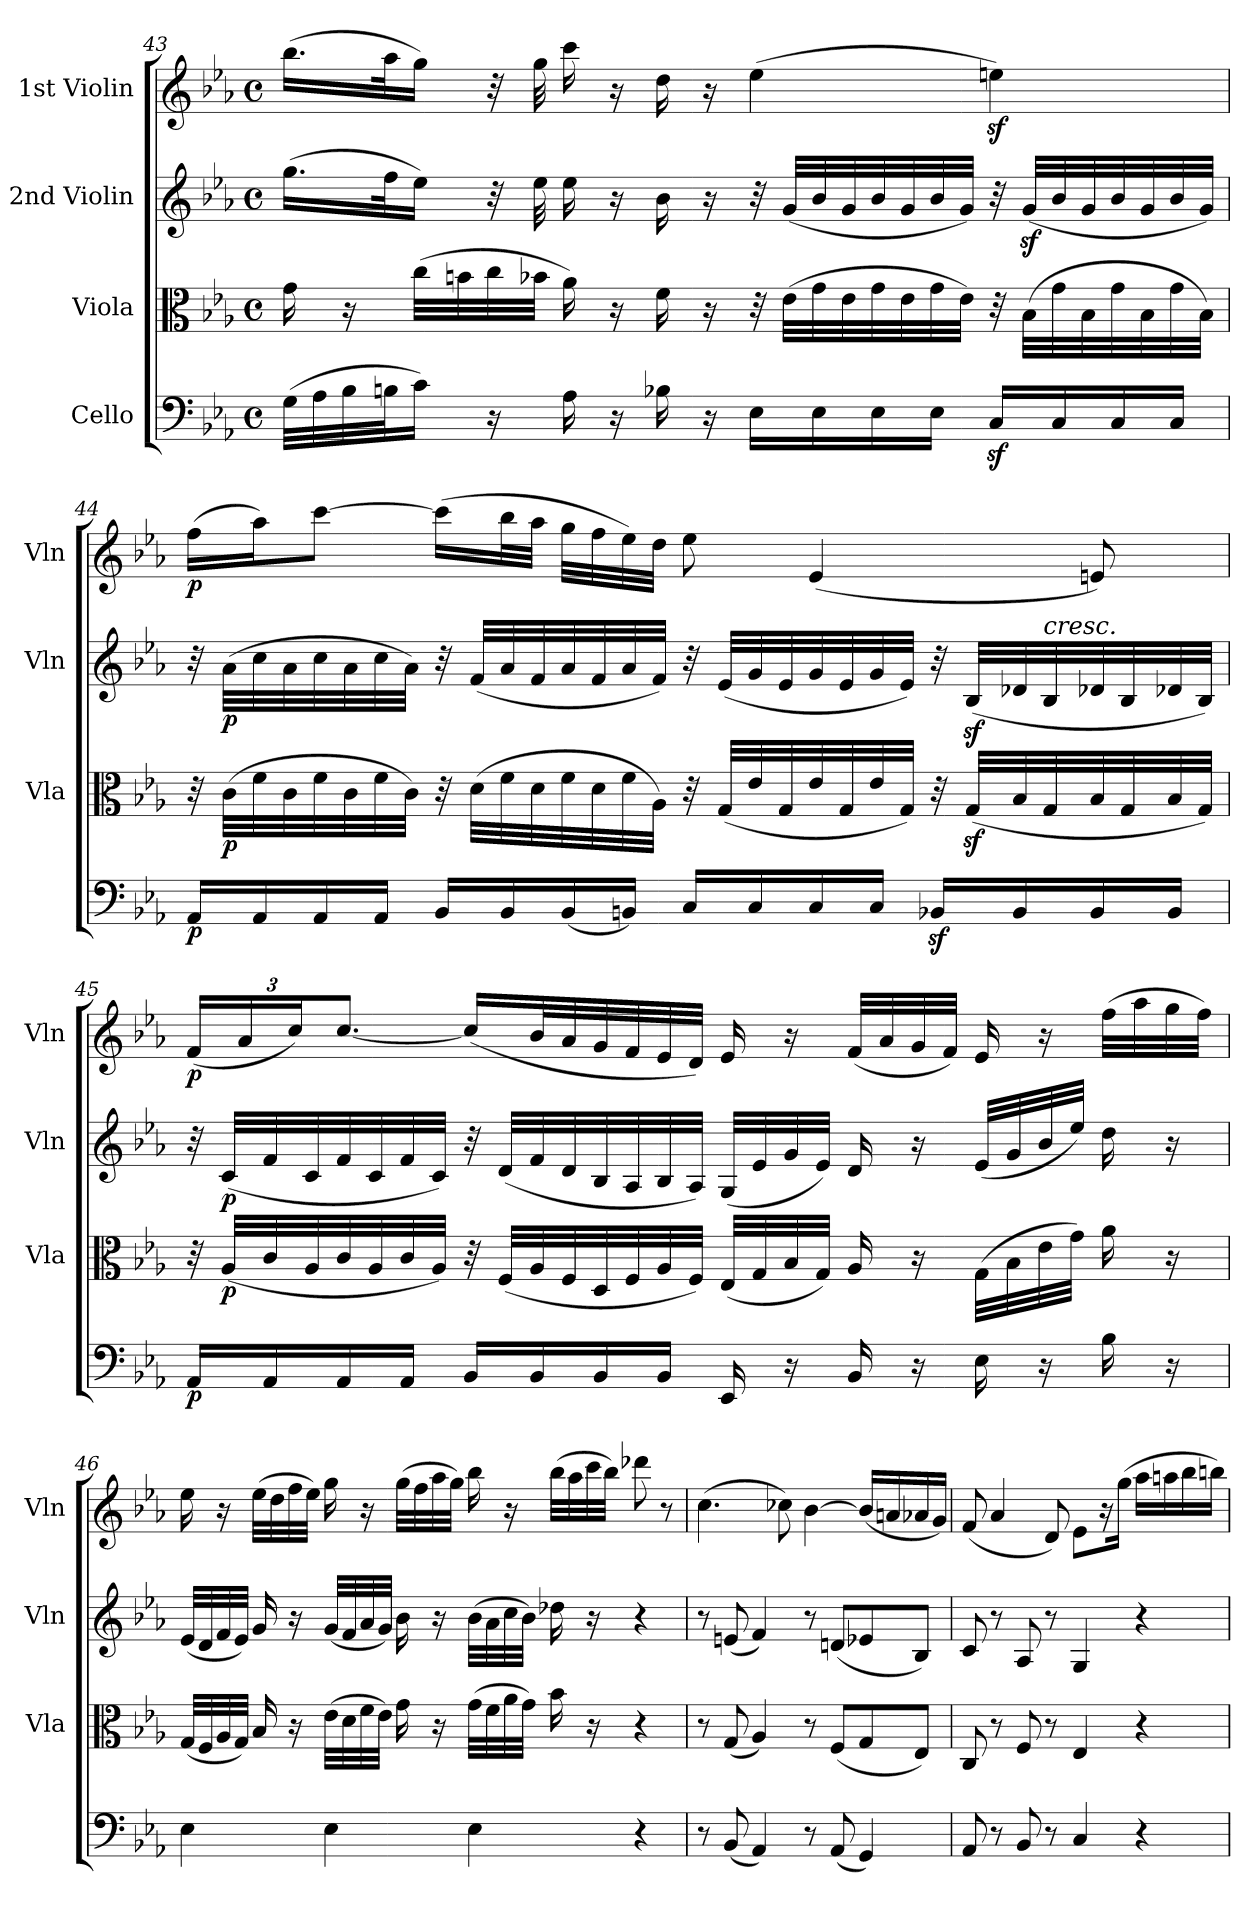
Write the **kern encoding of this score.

**kern	**dynam	**kern	**dynam	**kern	**dynam	**kern	**dynam
*part4	*part4	*part3	*part3	*part2	*part2	*part1	*part1
*staff4	*staff4	*staff3	*staff3	*staff2	*staff2	*staff1	*staff1
*I"Cello	*	*I"Viola	*	*I"2nd Violin	*	*I"1st Violin	*
*	*	*I'Vla	*	*I'Vln	*	*I'Vln	*
*clefF4	*	*clefC3	*	*clefG2	*	*clefG2	*
*k[b-e-a-]	*	*k[b-e-a-]	*	*k[b-e-a-]	*	*k[b-e-a-]	*
*E-:	*	*E-:	*	*E-:	*	*E-:	*
*M4/4	*	*M4/4	*	*M4/4	*	*M4/4	*
*met(c)	*	*met(c)	*	*met(c)	*	*met(c)	*
=43	=43	=43	=43	=43	=43	=43	=43
(32G\LLL	.	16g\	.	(16.gg\LL	.	(16.bb-\LL	.
32A-\	.	.	.	.	.	.	.
32B-\	.	16r	.	.	.	.	.
32Bn\J	.	.	.	32ff\k	.	32aa-\k	.
16c\JJ)	.	(32cc\LLL	.	16ee-\JJ)	.	16gg\JJ)	.
.	.	32bn\	.	.	.	.	.
16r	.	32cc\	.	32r	.	32r	.
.	.	32b-X\JJJ	.	32ee-\	.	32gg\	.
16A-\	.	16a-\)	.	16ee-\	.	16ccc\	.
16r	.	16r	.	16r	.	16r	.
16B-X\	.	16f\	.	16b-\	.	16dd\	.
16r	.	16r	.	16r	.	16r	.
16E-\LL	.	32r	.	32r	.	(4ee-\	.
.	.	(32e-\LLL	.	(32g/LLL	.	.	.
16E-\	.	32g\	.	32b-/	.	.	.
.	.	32e-\	.	32g/	.	.	.
16E-\	.	32g\	.	32b-/	.	.	.
.	.	32e-\	.	32g/	.	.	.
16E-\JJ	.	32g\	.	32b-/	.	.	.
.	.	32e-\JJJ)	.	32g/JJJ)	.	.	.
16Cz</LL	.	32r	.	32r	.	4eenz<\)	.
.	.	(32B-\LLL	.	(32gz</LLL	.	.	.
16C/	.	32g\	.	32b-/	.	.	.
.	.	32B-\	.	32g/	.	.	.
16C/	.	32g\	.	32b-/	.	.	.
.	.	32B-\	.	32g/	.	.	.
16C/JJ	.	32g\	.	32b-/	.	.	.
.	.	32B-\JJJ)	.	32g/JJJ)	.	.	.
=44	=44	=44	=44	=44	=44	=44	=44
!	!LO:DY:b	!	!	!	!	!	!LO:DY:b
16AA-/LL	p	32r	.	32r	.	(16ff\LL	p
!	!	!	!LO:DY:b	!	!LO:DY:b	!	!
.	.	(32c\LLL	p	(32a-\LLL	p	.	.
16AA-/	.	32f\	.	32cc\	.	16aa-\J)	.
.	.	32c\	.	32a-\	.	.	.
16AA-/	.	32f\	.	32cc\	.	[8ccc\J	.
.	.	32c\	.	32a-\	.	.	.
16AA-/JJ	.	32f\	.	32cc\	.	.	.
.	.	32c\JJJ)	.	32a-\JJJ)	.	.	.
16BB-/LL	.	32r	.	32r	.	(16ccc\LL]	.
.	.	(32d\LLL	.	(32f/LLL	.	.	.
16BB-/	.	32f\	.	32a-/	.	32bb-\L	.
.	.	32d\	.	32f/	.	32aa-\JJJ	.
(16BB-/	.	32f\	.	32a-/	.	32gg\LLL	.
.	.	32d\	.	32f/	.	32ff\	.
16BBn/JJ)	.	32f\	.	32a-/	.	32ee-\)	.
.	.	32A-\JJJ)	.	32f/JJJ)	.	32dd\JJJ	.
16C/LL	.	32r	.	32r	.	8ee-\	.
.	.	(32G/LLL	.	(32e-/LLL	.	.	.
16C/	.	32e-/	.	32g/	.	.	.
.	.	32G/	.	32e-/	.	.	.
16C/	.	32e-/	.	32g/	.	(4e-/	.
.	.	32G/	.	32e-/	.	.	.
16C/JJ	.	32e-/	.	32g/	.	.	.
.	.	32G/JJJ)	.	32e-/JJJ)	.	.	.
16BB-Xz</LL	.	32r	.	32r	.	.	.
.	.	(32Gz</LLL	.	(32B-z</LLL	.	.	.
16BB-/	.	32B-/	.	32d-X/	.	.	.
!	!	!	!	!LO:TX:a:i:t=cresc.	!	!	!
.	.	32G/	.	32B-/	.	.	.
16BB-/	.	32B-/	.	32d-X/	.	8en/)	.
.	.	32G/	.	32B-/	.	.	.
16BB-/JJ	.	32B-/	.	32d-X/	.	.	.
.	.	32G/JJJ)	.	32B-/JJJ)	.	.	.
=45	=45	=45	=45	=45	=45	=45	=45
!	!LO:DY:b	!	!	!	!	!	!LO:DY:b
16AA-/LL	p	32r	.	32r	.	(24f/LL	p
!	!	!	!LO:DY:b	!	!LO:DY:b	!	!
.	.	(32A-/LLL	p	(32c/LLL	p	.	.
.	.	.	.	.	.	24a-/	.
16AA-/	.	32c/	.	32f/	.	.	.
.	.	.	.	.	.	24cc/J)	.
.	.	32A-/	.	32c/	.	.	.
16AA-/	.	32c/	.	32f/	.	[12.cc/J	.
.	.	32A-/	.	32c/	.	.	.
16AA-/JJ	.	32c/	.	32f/	.	.	.
.	.	32A-/JJJ)	.	32c/JJJ)	.	.	.
16BB-/LL	.	32r	.	32r	.	(16cc/LL]	.
.	.	(32F/LLL	.	(32d/LLL	.	.	.
16BB-/	.	32A-/	.	32f/	.	32b-/L	.
.	.	32F/	.	32d/	.	32a-/	.
16BB-/	.	32D/	.	32B-/	.	32g/	.
.	.	32F/	.	32A-/	.	32f/	.
16BB-/JJ	.	32A-/	.	32B-/	.	32e-/	.
.	.	32F/JJJ)	.	32A-/JJJ)	.	32d/JJJ)	.
16EE-/	.	(32E-/LLL	.	(32G/LLL	.	16e-/	.
.	.	32G/	.	32e-/	.	.	.
16r	.	32B-/	.	32g/	.	16r	.
.	.	32G/JJJ)	.	32e-/JJJ)	.	.	.
16BB-/	.	16A-/	.	16d/	.	(32f/LLL	.
.	.	.	.	.	.	32a-/	.
16r	.	16r	.	16r	.	32g/	.
.	.	.	.	.	.	32f/JJJ)	.
16E-\	.	(32G\LLL	.	(32e-/LLL	.	16e-/	.
.	.	32B-\	.	32g/	.	.	.
16r	.	32e-\	.	32b-/	.	16r	.
.	.	32g\JJJ)	.	32ee-/JJJ)	.	.	.
16B-\	.	16a-\	.	16dd\	.	(32ff\LLL	.
.	.	.	.	.	.	32aa-\	.
16r	.	16r	.	16r	.	32gg\	.
.	.	.	.	.	.	32ff\JJJ)	.
=46	=46	=46	=46	=46	=46	=46	=46
4E-\	.	(32G/LLL	.	(32e-/LLL	.	16ee-\	.
.	.	32F/	.	32d/	.	.	.
.	.	32A-/	.	32f/	.	16r	.
.	.	32G/JJJ)	.	32e-/JJJ)	.	.	.
.	.	16B-/	.	16g/	.	(32ee-\LLL	.
.	.	.	.	.	.	32dd\	.
.	.	16r	.	16r	.	32ff\	.
.	.	.	.	.	.	32ee-\JJJ)	.
4E-\	.	(32e-\LLL	.	(32g/LLL	.	16gg\	.
.	.	32d\	.	32f/	.	.	.
.	.	32f\	.	32a-/	.	16r	.
.	.	32e-\JJJ)	.	32g/JJJ)	.	.	.
.	.	16g\	.	16b-\	.	(32gg\LLL	.
.	.	.	.	.	.	32ff\	.
.	.	16r	.	16r	.	32aa-\	.
.	.	.	.	.	.	32gg\JJJ)	.
4E-\	.	(32g\LLL	.	(32b-\LLL	.	16bb-\	.
.	.	32f\	.	32a-\	.	.	.
.	.	32a-\	.	32cc\	.	16r	.
.	.	32g\JJJ)	.	32b-\JJJ)	.	.	.
.	.	16b-\	.	16dd-X\	.	(32bb-\LLL	.
.	.	.	.	.	.	32aa-\	.
.	.	16r	.	16r	.	32ccc\	.
.	.	.	.	.	.	32bb-\JJJ)	.
4r	.	4r	.	4r	.	8ddd-X\	.
.	.	.	.	.	.	8r	.
=47	=47	=47	=47	=47	=47	=47	=47
8r	.	8r	.	8r	.	(4.cc\	.
(8BB-/	.	(8G/	.	(8en/	.	.	.
4AA-/)	.	4A-/)	.	4f/)	.	.	.
.	.	.	.	.	.	8cc-X\)	.
8r	.	8r	.	8r	.	[4b-\	.
(8AA-/	.	(8F/L	.	(8dn/L	.	.	.
4GG/)	.	8G/	.	8e-X/	.	(16b-/LL]	.
.	.	.	.	.	.	16an/	.
.	.	8E-/J)	.	8B-/J)	.	16a-X/	.
.	.	.	.	.	.	16g/JJ)	.
=48	=48	=48	=48	=48	=48	=48	=48
8AA-/	.	8C/	.	8c/	.	(8f/	.
8r	.	8r	.	8r	.	4a-/	.
8BB-/	.	8F/	.	8A-/	.	.	.
8r	.	8r	.	8r	.	8d/)	.
4C/	.	4E-/	.	4G/	.	8e-\L	.
.	.	.	.	.	.	16r	.
.	.	.	.	.	.	(16gg\Jk	.
4r	.	4r	.	4r	.	16aa-\LL	.
.	.	.	.	.	.	16aan\	.
.	.	.	.	.	.	16bb-\	.
.	.	.	.	.	.	16bbn\JJ)	.
=	=	=	=	=	=	=	=
*-	*-	*-	*-	*-	*-	*-	*-
